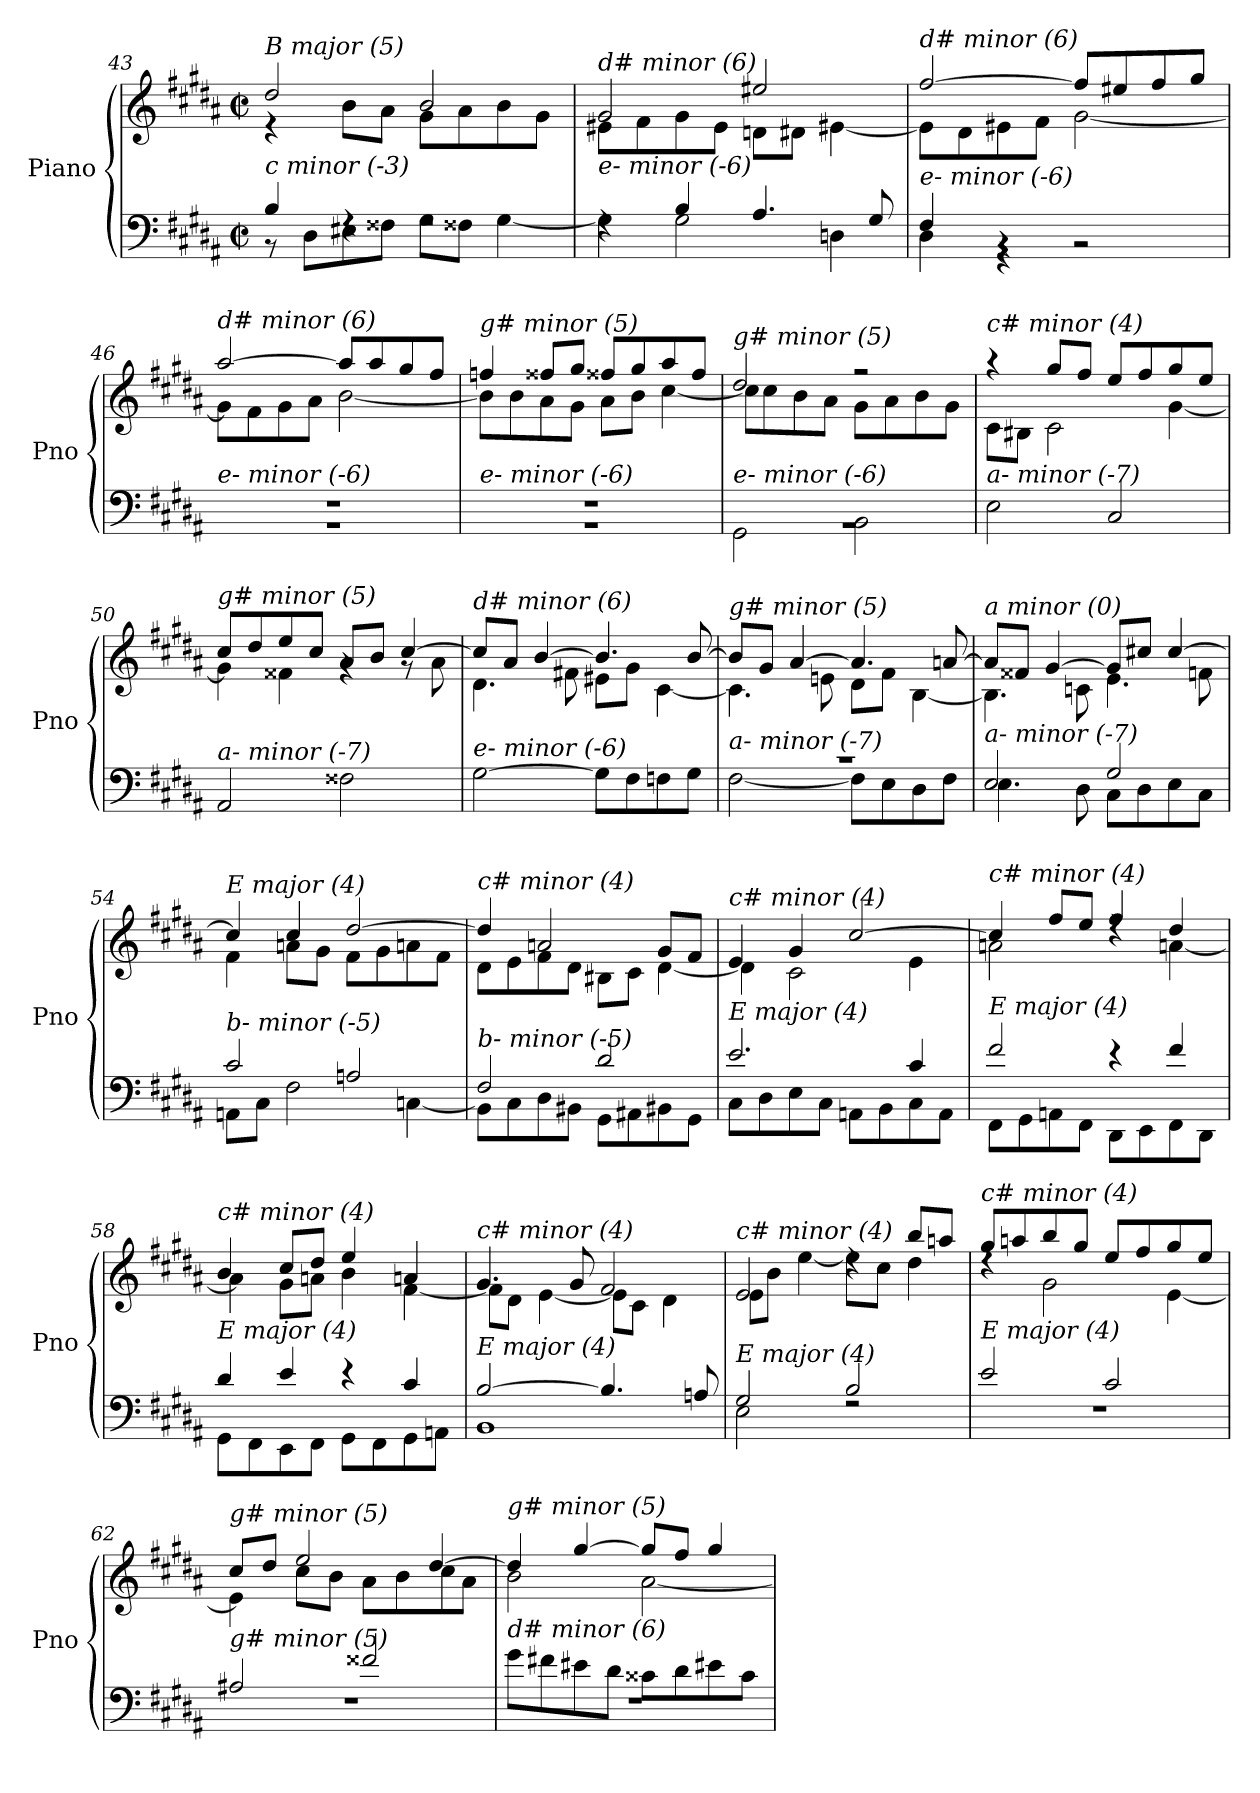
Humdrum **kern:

**kern	**kern
*part1	*part1
*staff2	*staff1
*I"Piano	*
*I'Pno	*
*clefF4	*clefG2
*k[f#c#g#d#a#]	*k[f#c#g#d#a#]
*M2/2	*M2/2
*met(c|)	*met(c|)
=43	=43
*^	*^
!	!	!LO:TX:i:t=B major (5)	!
!LO:TX:i:t=c minor (-3)	!	!	!
4B/	8r	2dd#/	4r
.	8D#\L	.	.
4rF	8E#Xi\	.	8b\L
.	8F##X\J	.	8a#\J
2rF	8G#\L	2b/	8g#\L
.	8F##X\J	.	8a#\
.	[4G#\	.	8b\
.	.	.	8g#\J
=44	=44	=44	=44
!	!	!LO:TX:i:t=d# minor (6)	!
!LO:TX:i:t=e- minor (-6)	!	!	!
4rF	4G#\]	2g#/	8e#X\L
.	.	.	8f#\
4B/	2G#\	.	8g#\
.	.	.	8e#\J
4.A#/	.	2ee#X/	8dnj\L
.	.	.	8d#\J
.	4Dnj\	.	[4e#X\
8G#/	.	.	.
=45	=45	=45	=45
!	!	!LO:TX:i:t=d# minor (6)	!
!LO:TX:i:t=e- minor (-6)	!	!	!
4F#/	4D#\	[2ff#/	8e#\L]
.	.	.	8d#\
4rBB	4r	.	8e#X\
.	.	.	8f#\J
2rBB	2r	8ff#/L]	[2g#\
.	.	8ee#X/	.
.	.	8ff#/	.
.	.	8gg#/J	.
=46	=46	=46	=46
!	!	!LO:TX:i:t=d# minor (6)	!
!LO:TX:i:t=e- minor (-6)	!	!	!
1rBB	1rF	[2aa#/	8g#\L]
.	.	.	8f#\
.	.	.	8g#\
.	.	.	8a#\J
.	.	8aa#/L]	[2b\
.	.	8aa#/	.
.	.	8gg#/	.
.	.	8ff#/J	.
!!LO:LB:g=z	!!
=47	=47	=47	=47
!	!	!LO:TX:i:t=g# minor (5)	!
!LO:TX:i:t=e- minor (-6)	!	!	!
1rBB	1rF	4ffnj/	8b\L]
.	.	.	8b\
.	.	8ff##X/L	8a#\
.	.	8gg#/J	8g#\J
.	.	8ff##X/L	8a#\L
.	.	8gg#/	8b\J
.	.	8aa#/	[4cc#\
.	.	8ff##/J	.
=48	=48	=48	=48
!	!	!LO:TX:i:t=g# minor (5)	!
!LO:TX:i:t=e- minor (-6)	!	!	!
1rBB	2GG#\	2dd#/	8cc#\L]
.	.	.	8cc#\
.	.	.	8b\
.	.	.	8a#\J
.	2BB\	2r	8g#\L
.	.	.	8a#\
.	.	.	8b\
.	.	.	8g#\J
*v	*v	*	*
=49	=49	=49
!	!LO:TX:i:t=c# minor (4)	!
!LO:TX:i:t=a- minor (-7)	!	!
2E\	4r	8c#\L
.	.	8B#X\J
.	8gg#/L	2c#\
.	8ff#/J	.
2C#/	8ee/L	.
.	8ff#/	.
.	8gg#/	[4g#\
.	8ee/J	.
=50	=50	=50
!	!LO:TX:i:t=g# minor (5)	!
!LO:TX:i:t=a- minor (-7)	!	!
2AA#/	8cc#/L	4g#\]
.	8dd#/	.
.	8ee/	4f##X\
.	8cc#/J	.
2F##X\	8a#/L	4rg
.	8b/J	.
.	[4cc#/	8rg
.	.	8a#\
=51	=51	=51
!	!LO:TX:i:t=d# minor (6)	!
!LO:TX:i:t=e- minor (-6)	!	!
[2G#\	8cc#/L]	4.d#\
.	8a#/J	.
.	[4b/	.
.	.	8f#X\
8G#\L]	4.b/]	8e#X\L
8F#\	.	8g#\J
8Fnj\	.	[4c#\
8G#\J	[8b/	.
!!LO:LB:g=z	!!
=52	=52	=52
*^	*	*
!	!	!LO:TX:i:t=g# minor (5)	!
!LO:TX:i:t=a- minor (-7)	!	!	!
1r	[2F#\	8b/L]	4.c#\]
.	.	8g#/J	.
.	.	[4a#/	.
.	.	.	8en\
.	8F#\L]	4.a#/]	8d#\L
.	8E\	.	8f#\J
.	8D#\	.	[4B\
.	8F#\J	[8an/	.
=53	=53	=53	=53
!	!	!LO:TX:i:t=a minor (0)	!
!LO:TX:i:t=a- minor (-7)	!	!	!
2E/	4.E\	8a/L]	4.B\]
.	.	8f##X/J	.
.	.	[4g#/	.
.	8D#\	.	8cnj\
2G#/	8C#\L	8g#/L]	4.e\
.	8D#\	8cc#Xj/J	.
.	8E\	[4cc#/	.
.	8C#\J	.	8fnj\
=54	=54	=54	=54
!	!	!LO:TX:i:t=E major (4)	!
!LO:TX:i:t=b- minor (-5)	!	!	!
2c#/	8AAn\L	4cc#/]	4f#\
.	8C#\J	.	.
.	2F#\	4cc#/	8an\L
.	.	.	8g#\J
2An/	.	[2dd#/	8f#\L
.	.	.	8g#\
.	[4Cnj\	.	8an\
.	.	.	8f#\J
=55	=55	=55	=55
!	!	!LO:TX:i:t=c# minor (4)	!
!LO:TX:i:t=b- minor (-5)	!	!	!
2F#/	8BB#\L]	4dd#/]	8d#\L
.	8C#\	.	8e\
.	8D#\	2an/	8f#\
.	8BB#X\J	.	8d#\J
2d#/	8GG#\L	.	8B#X\L
.	8AA#X\	.	8c#\J
.	8BB#X\	8g#/L	[4d#\
.	8GG#\J	8f#/J	.
!!LO:PB:g=z	!!
=56	=56	=56	=56
!	!	!LO:TX:i:t=c# minor (4)	!
!LO:TX:i:t=E major (4)	!	!	!
2.e/	8C#\L	4e/	4d#\]
.	8D#\	.	.
.	8E\	4g#/	2c#\
.	8C#\J	.	.
.	8AAn\L	[2cc#/	.
.	8BB\	.	.
4c#/	8C#\	.	4e\
.	8AA\J	.	.
=57	=57	=57	=57
!	!	!LO:TX:i:t=c# minor (4)	!
!LO:TX:i:t=E major (4)	!	!	!
2f#/	8FF#\L	4cc#/]	2an\
.	8GG#\	.	.
.	8AAn\	8ff#/L	.
.	8FF#\J	8ee/J	.
4r	8DD#\L	4ff#/	4rdd
.	8EE\	.	.
4f#/	8FF#\	4dd#/	[4an\
.	8DD#\J	.	.
=58	=58	=58	=58
!	!	!LO:TX:i:t=c# minor (4)	!
!LO:TX:i:t=E major (4)	!	!	!
4d#/	8GG#\L	4b/	4a\]
.	8FF#\	.	.
4e/	8EE\	8cc#/L	8g#\L
.	8FF#\J	8dd#/J	8an\J
4r	8GG#\L	4ee/	4b\
.	8FF#\	.	.
4c#/	8GG#\	4an/	[4f#\
.	8AAn\J	.	.
=59	=59	=59	=59
!	!	!LO:TX:i:t=c# minor (4)	!
!LO:TX:i:t=E major (4)	!	!	!
[2B/	1BB	4.g#/	8f#\L]
.	.	.	8d#\J
.	.	.	[4e\
.	.	8g#/	.
4.B/]	.	2f#/	8e\L]
.	.	.	8c#\J
.	.	.	4d#\
8An/	.	.	.
!!LO:LB:g=z	!!
=60	=60	=60	=60
!	!	!LO:TX:i:t=c# minor (4)	!
!LO:TX:i:t=E major (4)	!	!	!
2G#/	2E\	2e/	8e\L
.	.	.	8b\J
.	.	.	[4ee\
2B/	2rF	4rdd	8ee\L]
.	.	.	8cc#\J
.	.	8bb/L	4dd#\
.	.	8aan/J	.
=61	=61	=61	=61
!	!	!LO:TX:i:t=c# minor (4)	!
!LO:TX:i:t=E major (4)	!	!	!
2e/	1rF	8gg#/L	4rdd
.	.	8aan/	.
.	.	8bb/	2g#\
.	.	8gg#/J	.
2c#/	.	8ee/L	.
.	.	8ff#/	.
.	.	8gg#/	[4e\
.	.	8ee/J	.
=62	=62	=62	=62
!	!	!LO:TX:i:t=g# minor (5)	!
!LO:TX:i:t=g# minor (5)	!	!	!
2A#X/	1rF	8cc#/L	4e\]
.	.	8dd#/J	.
.	.	2ee/	8cc#\L
.	.	.	8b\J
2f##X/	.	.	8a#\L
.	.	.	8b\
.	.	[4dd#/	8cc#\
.	.	.	8a#\J
=63	=63	=63	=63
!	!	!LO:TX:i:t=g# minor (5)	!
!LO:TX:i:t=d# minor (6)	!	!	!
8g#\L	1rF	4dd#/]	2b\
8f#X\	.	.	.
8e#X\	.	[4gg#/	.
8d#\J	.	.	.
8c##X\L	.	8gg#/L]	[2a#\
8d#\	.	8ff#/J	.
8e#X\	.	4gg#/	.
8c##\J	.	.	.
*v	*v	*	*
*	*v	*v
=	=
*-	*-
